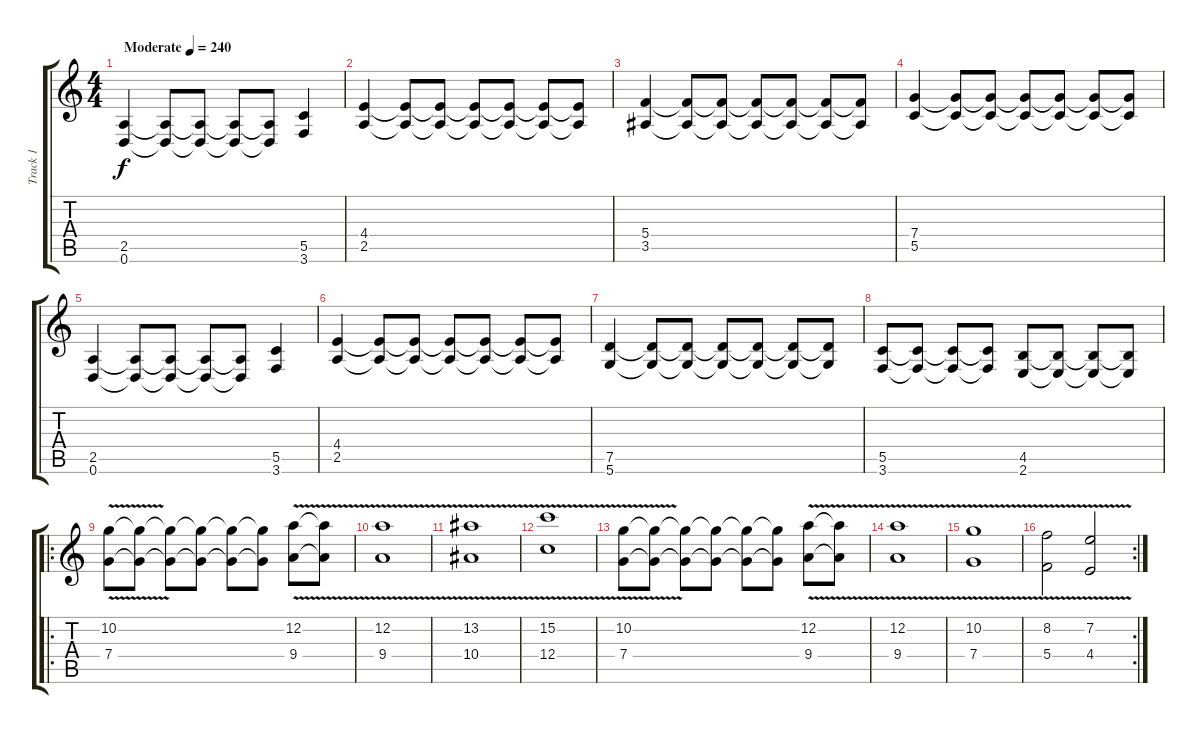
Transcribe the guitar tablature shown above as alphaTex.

\track ("Track 1" "Track 1") {instrument distortionguitar}
\staff {score tabs}
\tuning (D4 A3 F3 C3 G2 D2) {hide}
\ts (4 4)
\tempo (240 "Moderate")
\clef g2
\ks c
(2.5 0.6).4{dy f instrument distortionguitar} (2.5{t} 0.6{t}).8 (2.5{t} 0.6{t}).8 (2.5{t} 0.6{t}).8 (2.5{t} 0.6{t}).8 (5.5 3.6).4 |
(4.4 2.5).4 (4.4{t} 2.5{t}).8 (4.4{t} 2.5{t}).8 (4.4{t} 2.5{t}).8 (4.4{t} 2.5{t}).8 (4.4{t} 2.5{t}).8 (4.4{t} 2.5{t}).8 |
(5.4 3.5).4 (5.4{t} 3.5{t}).8 (5.4{t} 3.5{t}).8 (5.4{t} 3.5{t}).8 (5.4{t} 3.5{t}).8 (5.4{t} 3.5{t}).8 (5.4{t} 3.5{t}).8 |
(7.4 5.5).4 (7.4{t} 5.5{t}).8 (7.4{t} 5.5{t}).8 (7.4{t} 5.5{t}).8 (7.4{t} 5.5{t}).8 (7.4{t} 5.5{t}).8 (7.4{t} 5.5{t}).8 |
(2.5 0.6).4 (2.5{t} 0.6{t}).8 (2.5{t} 0.6{t}).8 (2.5{t} 0.6{t}).8 (2.5{t} 0.6{t}).8 (5.5 3.6).4 |
(4.4 2.5).4 (4.4{t} 2.5{t}).8 (4.4{t} 2.5{t}).8 (4.4{t} 2.5{t}).8 (4.4{t} 2.5{t}).8 (4.4{t} 2.5{t}).8 (4.4{t} 2.5{t}).8 |
(7.5 5.6).4 (7.5{t} 5.6{t}).8 (7.5{t} 5.6{t}).8 (7.5{t} 5.6{t}).8 (7.5{t} 5.6{t}).8 (7.5{t} 5.6{t}).8 (7.5{t} 5.6{t}).8 |
(5.5 3.6).8 (5.5{t} 3.6{t}).8 (5.5{t} 3.6{t}).8 (5.5{t} 3.6{t}).8 (4.5 2.6).8 (4.5{t} 2.6{t}).8 (4.5{t} 2.6{t}).8 (4.5{t} 2.6{t}).8 |
\ro
(10.2{v} 7.4).8 (10.2{t} 7.4{t}).8 (10.2{t} 7.4{t}).8 (10.2{t} 7.4{t}).8 (10.2{t} 7.4{t}).8 (10.2{t} 7.4{t}).8 (12.2{v} 9.4).8 (12.2{t} 9.4{t}).8 |
(12.2{v} 9.4).1 |
(13.2{v} 10.4).1 |
(15.2{v} 12.4).1 |
(10.2{v} 7.4).8 (10.2{t} 7.4{t}).8 (10.2{t} 7.4{t}).8 (10.2{t} 7.4{t}).8 (10.2{t} 7.4{t}).8 (10.2{t} 7.4{t}).8 (12.2{v} 9.4).8 (12.2{t} 9.4{t}).8 |
(12.2{v} 9.4).1 |
(10.2{v} 7.4).1 |
\rc 2
(8.2{v} 5.4).2 (7.2{v} 4.4).2
